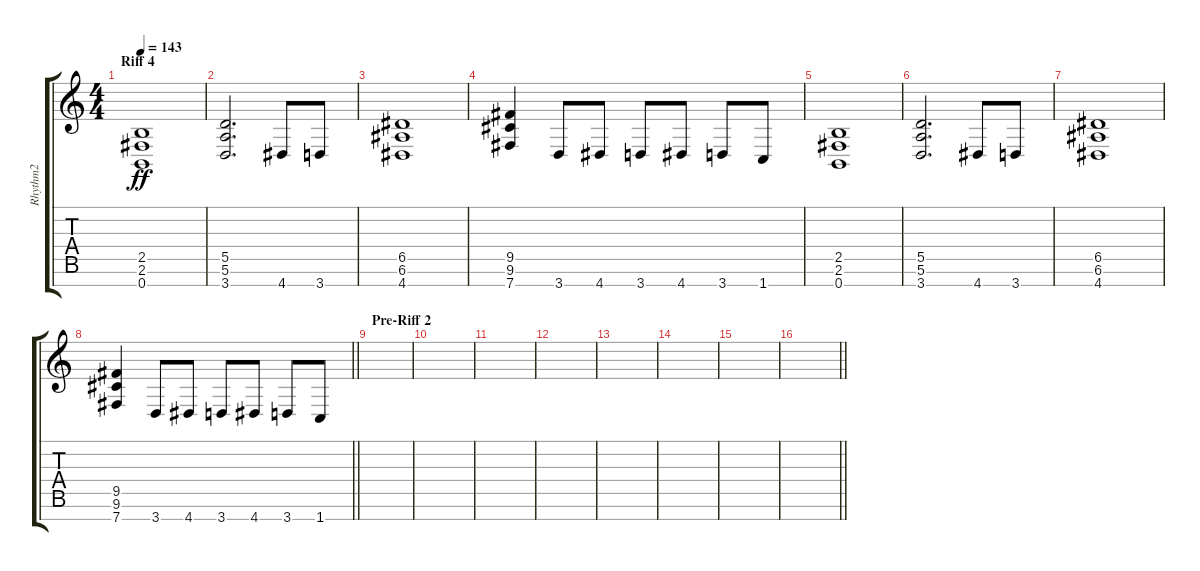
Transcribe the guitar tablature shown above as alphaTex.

\track ("Rhythm2" "Rhythm2") {instrument overdrivenguitar}
\staff {score tabs}
\tuning (E4 B3 G3 D3 A2 E2 B1) {hide}
\ts (4 4)
\section ("" "Riff 4")
\tempo 143
\clef g2
\ks c
(2.5 2.6 0.7).1{dy ff} |
(5.5 5.6 3.7).2{d} 4.7.8 3.7.8 |
(6.5 6.6 4.7).1 |
(9.5 9.6 7.7).4 3.7.8 4.7.8 3.7.8 4.7.8 3.7.8 1.7.8 |
(2.5 2.6 0.7).1 |
(5.5 5.6 3.7).2{d} 4.7.8 3.7.8 |
(6.5 6.6 4.7).1 |
\barLineRight lightlight
(9.5 9.6 7.7).4 3.7.8 4.7.8 3.7.8 4.7.8 3.7.8 1.7.8 |
\section ("" "Pre-Riff 2")
|
|
|
|
|
|
|
\barLineRight lightlight
